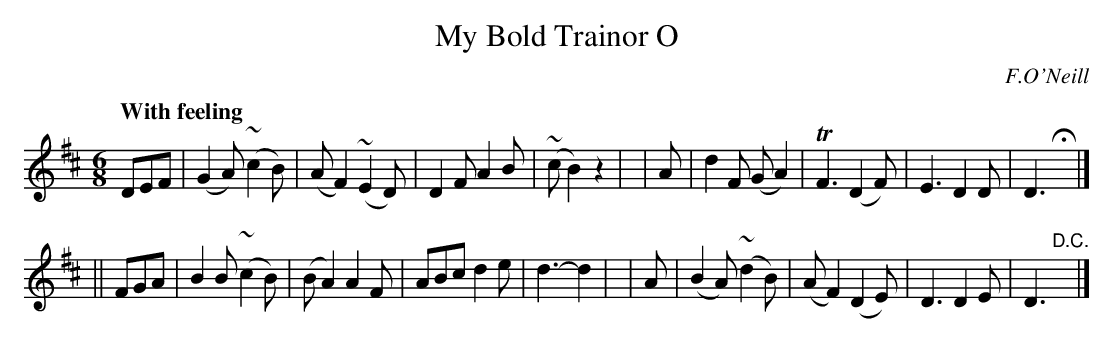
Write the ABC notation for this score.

X:1
T: My Bold Trainor O
O: F.O'Neill
Q: "With feeling"
M: 6/8
L: 1/8
K: D
DEF | (G2 A) (~c2 B) | (A F2) (~E2 D) | D2 F A2 B | (~c B2) z2 |\
| A | d2 F (G A2) | TF3 (D2 F) | E3 D2 D | D3 Hy |]
|| FGA | B2 B (~c2 B) | (B A2) A2 F | ABc d2 e | d3- d2 |\
| A | (B2 A) (~d2 B) | (A F2) (D2 E) | D3 D2 E | D3 "D.C."y |]
